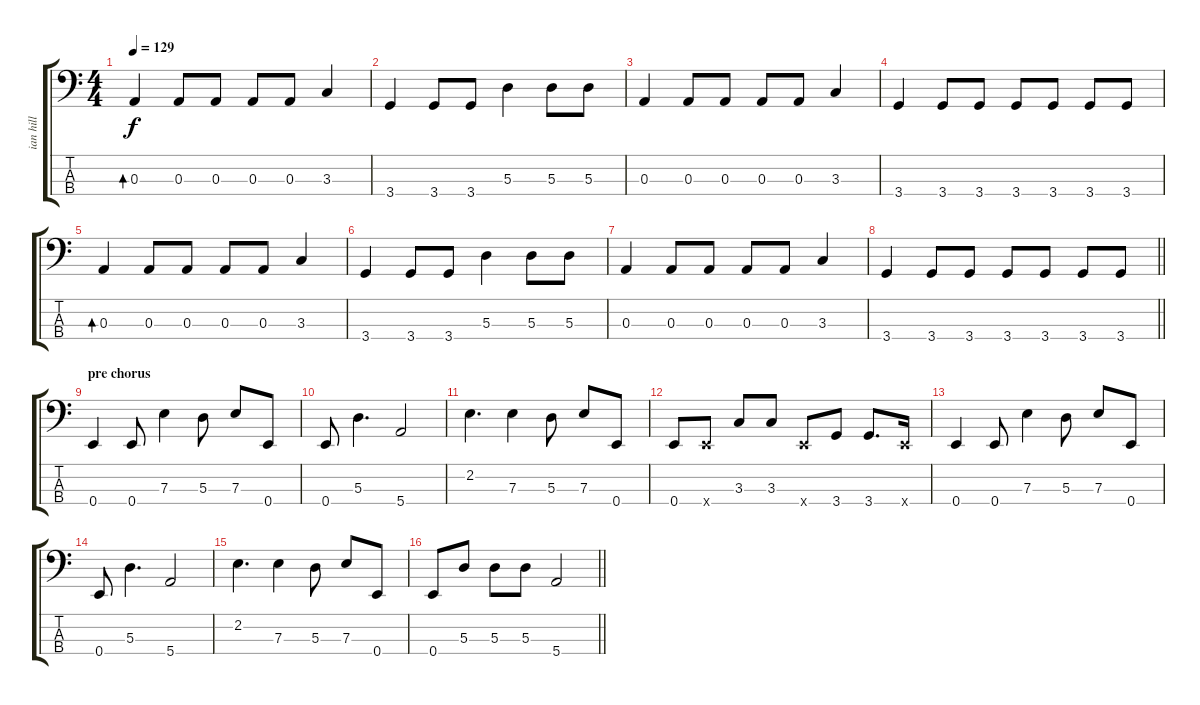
\track ("ian hill" "ian hill") {instrument acousticguitarsteel}
\staff {score tabs}
\tuning (G2 D2 A1 E1) {hide}
\ts (4 4)
\tempo 129
\clef f4
\ks c
0.3.4{bd 120 dy f} 0.3.8 0.3.8 0.3.8 0.3.8 3.3.4 |
3.4.4 3.4.8 3.4.8 5.3.4 5.3.8 5.3.8 |
0.3.4 0.3.8 0.3.8 0.3.8 0.3.8 3.3.4 |
3.4.4 3.4.8 3.4.8 3.4.8 3.4.8 3.4.8 3.4.8 |
0.3.4{bd 120} 0.3.8 0.3.8 0.3.8 0.3.8 3.3.4 |
3.4.4 3.4.8 3.4.8 5.3.4 5.3.8 5.3.8 |
0.3.4 0.3.8 0.3.8 0.3.8 0.3.8 3.3.4 |
\barLineRight lightlight
3.4.4 3.4.8 3.4.8 3.4.8 3.4.8 3.4.8 3.4.8 |
\section ("" "pre chorus")
0.4.4 0.4.8 7.3.4 5.3.8 7.3.8 0.4.8 |
0.4.8 5.3.4{d} 5.4.2 |
2.2.4{d} 7.3.4 5.3.8 7.3.8 0.4.8 |
0.4.8 0.4{x}.8 3.3.8 3.3.8 0.4{x}.8 3.4.8 3.4.8{d} 0.4{x}.16 |
0.4.4 0.4.8 7.3.4 5.3.8 7.3.8 0.4.8 |
0.4.8 5.3.4{d} 5.4.2 |
2.2.4{d} 7.3.4 5.3.8 7.3.8 0.4.8 |
\barLineRight lightlight
0.4.8 5.3.8 5.3.8 5.3.8 5.4.2
